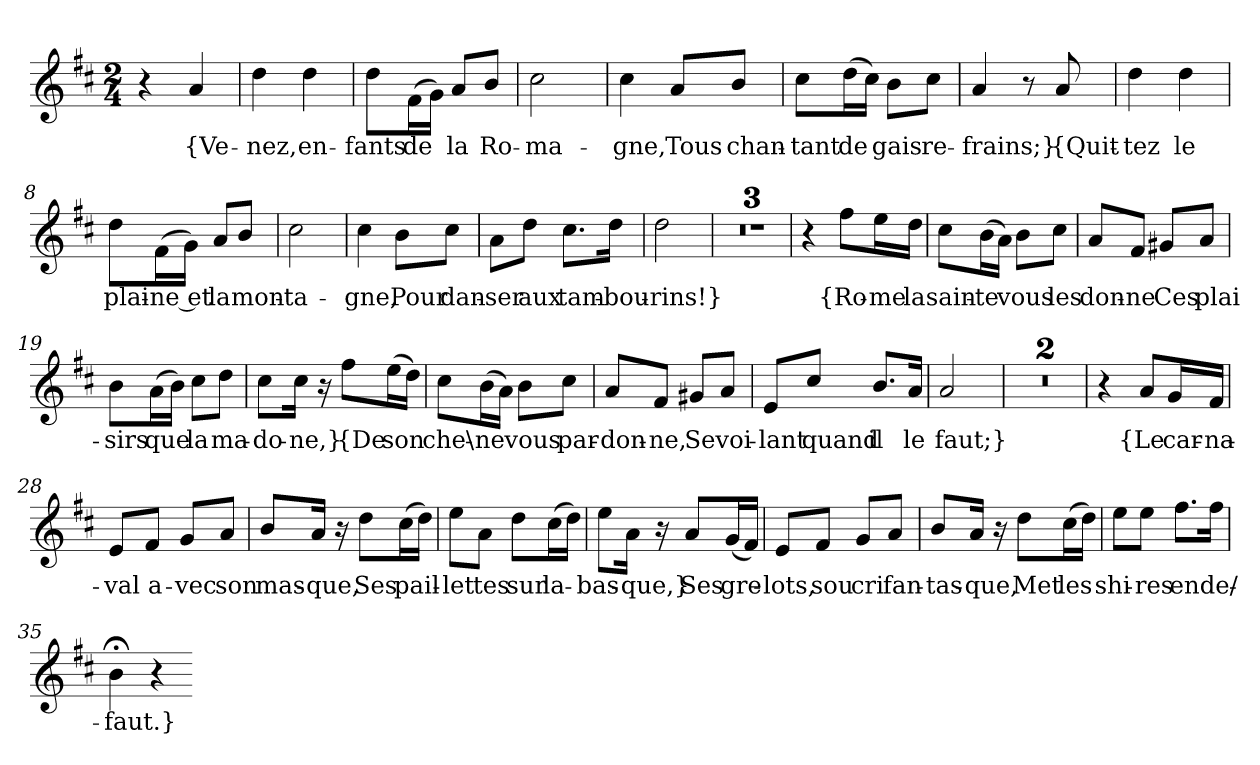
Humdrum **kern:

**kern	**text
*part1	*part1
*staff1	*staff1
*clefG2	*
*k[f#c#]	*
*M2/4	*
=	=
4r	.
4a	{Ve-
=1	=1
4dd	-nez,
4dd	en-
=2	=2
8dd\L	-fants
(16f#\L	de
16g\JJ)	.
8a/L	la
8b/J	Ro-
=3	=3
2cc#	-ma-
=4	=4
4cc#	-gne,
8a/L	Tous
8b/J	chan-
=5	=5
8cc#\L	-tant
(16dd\L	de
16cc#\JJ)	.
8b\L	gais
8cc#\J	re-
=6	=6
4a	-frains;}
8r	.
8a	{Quit-
=7	=7
4dd	-tez
4dd	le
=8	=8
8dd\L	plai-
(16f#\L	-ne et
16g\JJ)	.
8a/L	la
8b/J	mon-
=9	=9
2cc#	-ta-
=10	=10
4cc#	-gne,
8b\L	Pour
8cc#\J	dan-
=11	=11
8a\L	-ser
8dd\J	aux
8.cc#\L	tam-
16dd\Jk	-bou-
=12	=12
2dd	-rins!}
=13	=13
2r	.
=14	=14
2r	.
=15	=15
2r	.
=16	=16
4r	.
8ff#\L	{Ro-
16ee\L	-me
16dd\JJ	la
=17	=17
8cc#\L	sain-
(16b\L	-te
16a\JJ)	.
8b\L	vous
8cc#\J	les
=18	=18
8a/L	don-
8f#/J	-ne
8g#X/L	Ces
8a/J	plai-
=19	=19
8b\L	-sirs
(16a\L	que
16b\JJ)	.
8cc#\L	la
8dd\J	ma-
=20	=20
8cc#\L	-do-
16cc#\Jk	-ne,}
16r	.
8ff#\L	{De
(16ee\L	son
16dd\JJ)	.
=21	=21
8cc#\L	che\-
(16b\L	-ne
16a\JJ)	.
8b\L	vous
8cc#\J	par-
=22	=22
8a/L	-don-
8f#/J	-ne,
8g#X/L	Se
8a/J	voi-
=23	=23
8e/L	-lant
8cc#/J	quand
8.b/L	il
16a/Jk	le
=24	=24
2a	faut;}
=25	=25
2r	.
=26	=26
2r	.
=27	=27
4r	.
8a/L	{Le
16g/L	car-
16f#/JJ	-na-
=28	=28
8e/L	-val
8f#/J	a-
8g/L	-vec
8a/J	son
=29	=29
8b/L	mas-
16a/Jk	-que,
16r	.
8dd\L	Ses
(16cc#\L	pail-
16dd\JJ)	.
=30	=30
8ee\L	-let
8a\J	tes
8dd\L	sur
(16cc#\L	la-
16dd\JJ)	.
=31	=31
8ee\L	bas-
16a\Jk	-que,}
16r	.
8a/L	Ses
(16g/L	gre-
16f#/JJ)	.
=32	=32
8e/L	-lots,
8f#/J	sou
8g/L	cri
8a/J	fan-
=33	=33
8b/L	-tas-
16a/Jk	-que,
16r	.
8dd\L	Met
(16cc#\L	les
16dd\JJ)	.
=34	=34
8ee\L	shi-
8ee\J	-res
8.ff#\L	en
16ff#\Jk	de/-
=35	=35
4b;<	-faut.}
4r	.
=-	=-
*-	*-
